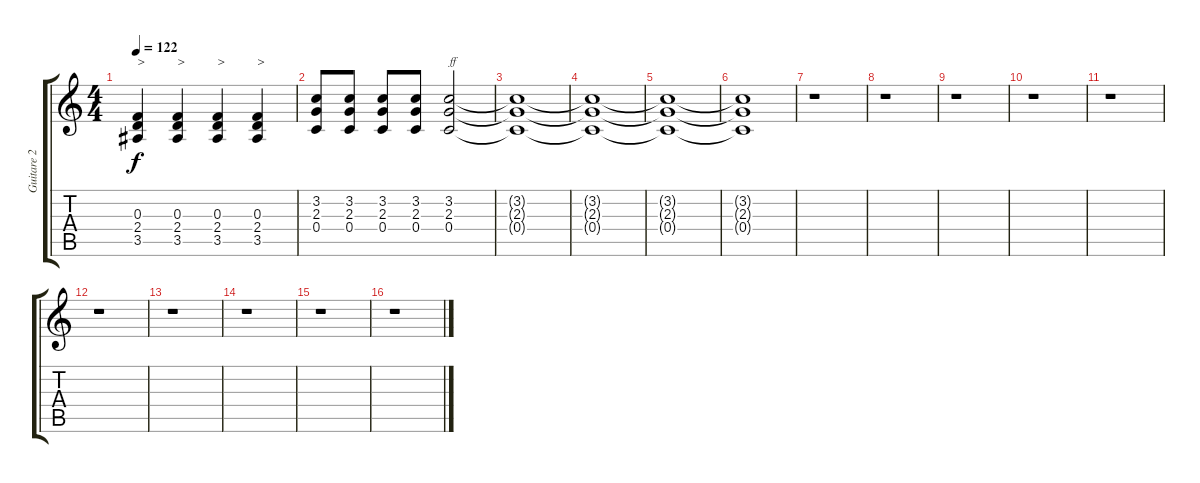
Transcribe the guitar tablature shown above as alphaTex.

\track ("Guitare 2" "Guitare 2") {instrument distortionguitar}
\staff {score tabs}
\tuning (D4 A3 F3 C3 G2 D2) {hide}
\ts (4 4)
\tempo 122
\clef g2
\ks c
(0.3 2.4 3.5).4{txt ">" dy f} (0.3 2.4 3.5).4{txt ">"} (0.3 2.4 3.5).4{txt ">"} (0.3 2.4 3.5).4{txt ">"} |
(3.2 2.3 0.4).8 (3.2 2.3 0.4).8 (3.2 2.3 0.4).8 (3.2 2.3 0.4).8 (3.2 2.3 0.4).2{txt "ff"} |
(3.2{t} 2.3{t} 0.4{t}).1 |
(3.2{t} 2.3{t} 0.4{t}).1 |
(3.2{t} 2.3{t} 0.4{t}).1 |
(3.2{t} 2.3{t} 0.4{t}).1 |
r.1 |
r.1 |
r.1 |
r.1 |
r.1 |
r.1 |
r.1 |
r.1 |
r.1 |
r.1
